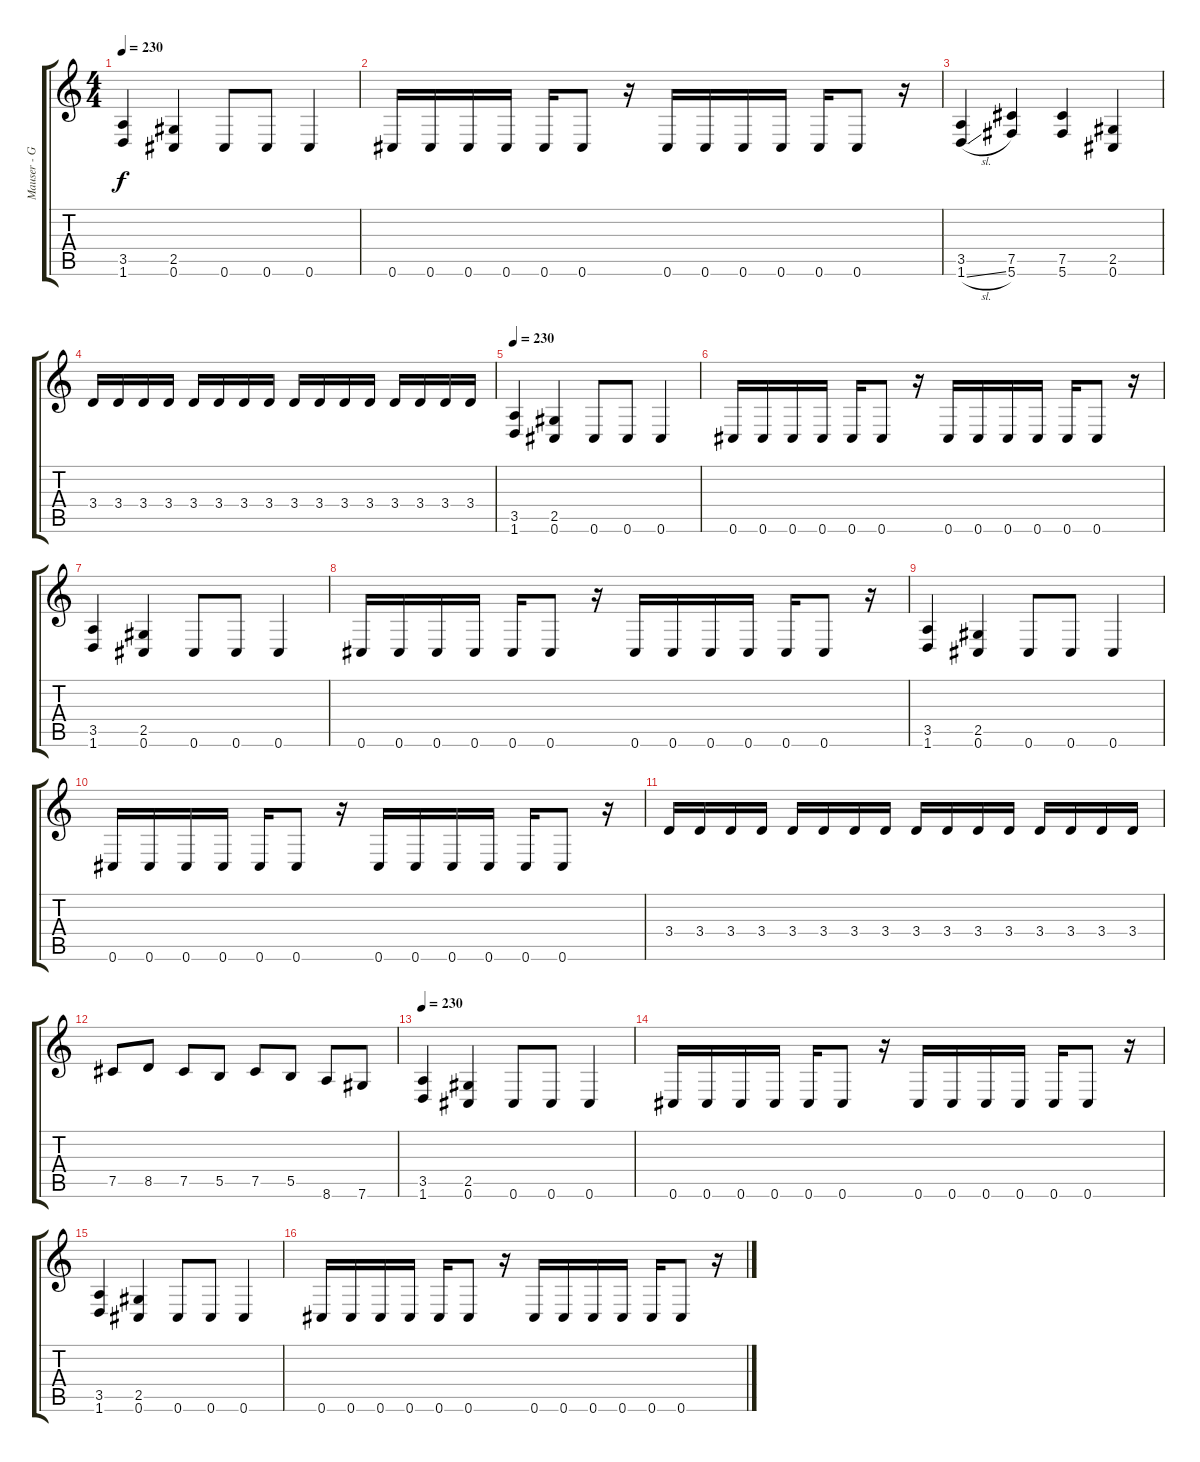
\track ("Mauser - Guitar" "Mauser - G") {instrument overdrivenguitar}
\staff {score tabs}
\tuning (Db4 Ab3 E3 B2 Gb2 Db2) {hide}
\ts (4 4)
\tempo 230
\clef g2
\ks c
(3.5 1.6).4{dy f} (2.5 0.6).4 0.6.8 0.6.8 0.6.4 |
0.6.16 0.6.16 0.6.16 0.6.16 0.6.16 0.6.8 r.16 0.6.16 0.6.16 0.6.16 0.6.16 0.6.16 0.6.8 r.16 |
(3.5 1.6{sl}).4 (7.5 5.6).4 (7.5 5.6).4 (2.5 0.6).4 |
3.4.16 3.4.16 3.4.16 3.4.16 3.4.16 3.4.16 3.4.16 3.4.16 3.4.16 3.4.16 3.4.16 3.4.16 3.4.16 3.4.16 3.4.16 3.4.16 |
\tempo 230
(3.5 1.6).4 (2.5 0.6).4 0.6.8 0.6.8 0.6.4 |
0.6.16 0.6.16 0.6.16 0.6.16 0.6.16 0.6.8 r.16 0.6.16 0.6.16 0.6.16 0.6.16 0.6.16 0.6.8 r.16 |
(3.5 1.6).4 (2.5 0.6).4 0.6.8 0.6.8 0.6.4 |
0.6.16 0.6.16 0.6.16 0.6.16 0.6.16 0.6.8 r.16 0.6.16 0.6.16 0.6.16 0.6.16 0.6.16 0.6.8 r.16 |
(3.5 1.6).4 (2.5 0.6).4 0.6.8 0.6.8 0.6.4 |
0.6.16 0.6.16 0.6.16 0.6.16 0.6.16 0.6.8 r.16 0.6.16 0.6.16 0.6.16 0.6.16 0.6.16 0.6.8 r.16 |
3.4.16 3.4.16 3.4.16 3.4.16 3.4.16 3.4.16 3.4.16 3.4.16 3.4.16 3.4.16 3.4.16 3.4.16 3.4.16 3.4.16 3.4.16 3.4.16 |
7.5.8 8.5.8 7.5.8 5.5.8 7.5.8 5.5.8 8.6.8 7.6.8 |
\tempo 230
(3.5 1.6).4 (2.5 0.6).4 0.6.8 0.6.8 0.6.4 |
0.6.16 0.6.16 0.6.16 0.6.16 0.6.16 0.6.8 r.16 0.6.16 0.6.16 0.6.16 0.6.16 0.6.16 0.6.8 r.16 |
(3.5 1.6).4 (2.5 0.6).4 0.6.8 0.6.8 0.6.4 |
0.6.16 0.6.16 0.6.16 0.6.16 0.6.16 0.6.8 r.16 0.6.16 0.6.16 0.6.16 0.6.16 0.6.16 0.6.8 r.16
